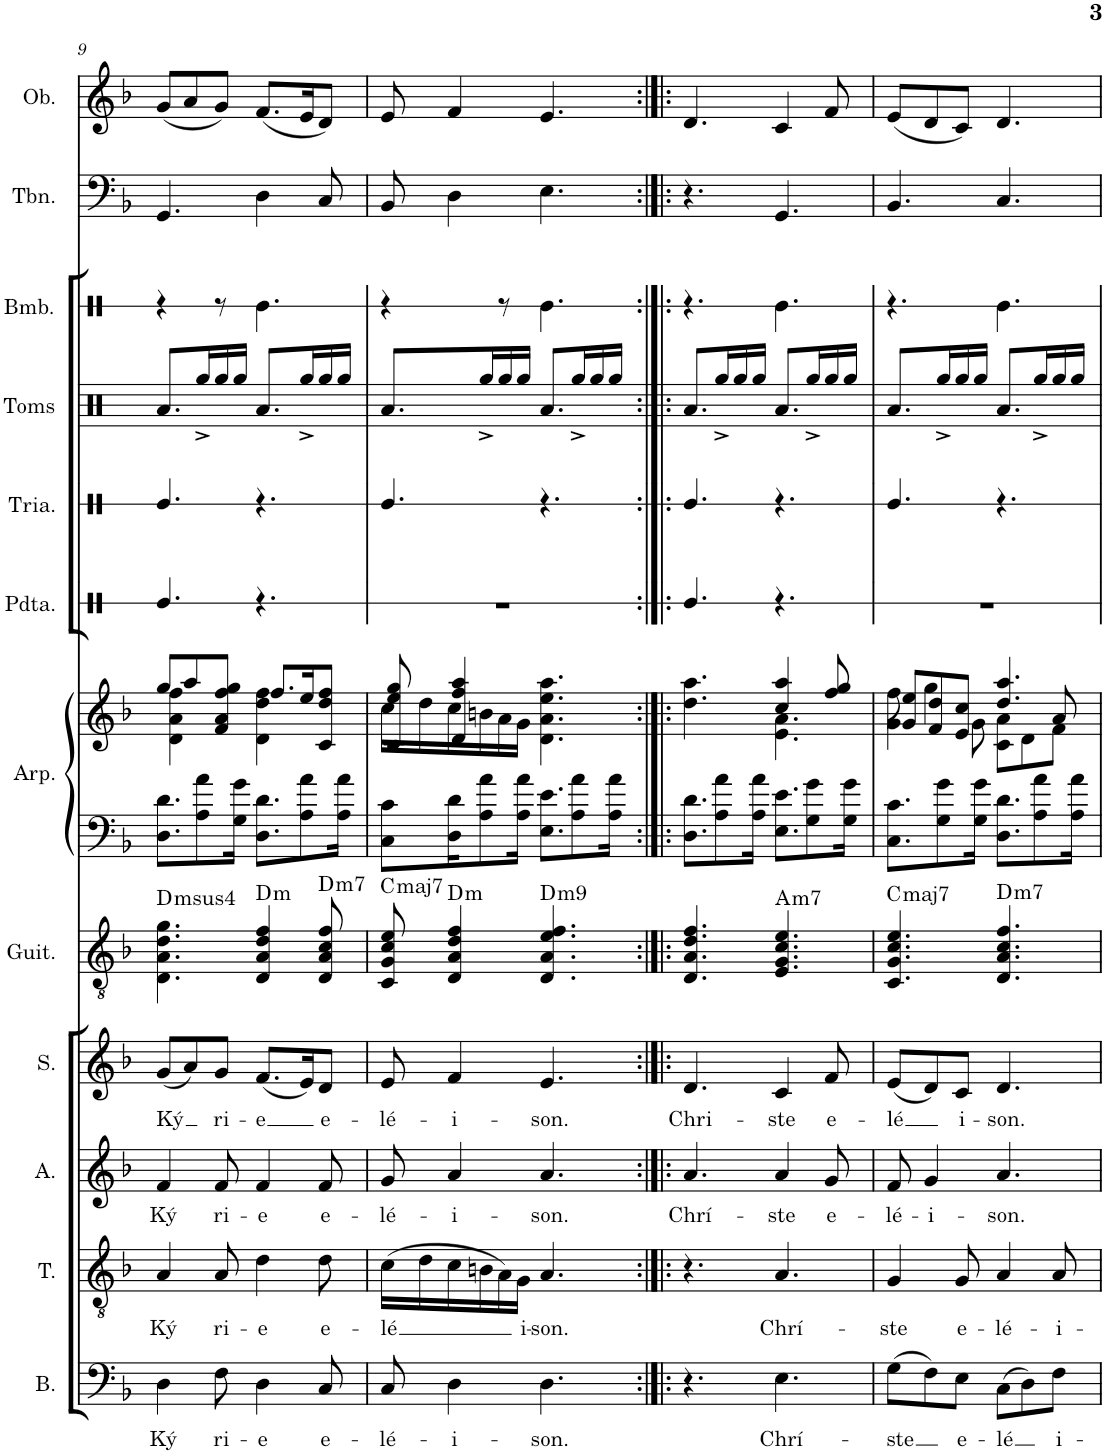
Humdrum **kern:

**kern	**text	**kern	**text	**kern	**text	**kern	**text	**kern	**harte	**kern	**kern	**kern	**kern	**kern	**kern	**kern	**kern
*part12	*part12	*part11	*part11	*part10	*part10	*part9	*part9	*part8	*part8	*part7	*part7	*part6	*part5	*part4	*part3	*part2	*part1
*staff13	*staff13	*staff12	*staff12	*staff11	*staff11	*staff10	*staff10	*staff9	*	*staff8	*staff7	*staff6	*staff5	*staff4	*staff3	*staff2	*staff1
*I"Bajo	*	*I"Tenor	*	*I"Alto	*	*I"Soprano	*	*I"Guitarra acústica	*	*I"Arpa	*	*I"Pandereta	*I"Triángulo	*I"Toms	*I"Bombo	*I"Trombón	*I"Oboe
*I'B.	*	*I'T.	*	*I'A.	*	*I'S.	*	*I'Guit.	*	*I'Arp.	*	*I'Pdta.	*	*I'Toms	*I'Bmb.	*I'Tbn.	*I'Ob.
!!LO:PB:g=z
*clefF4	*	*clefGv2	*	*clefG2	*	*clefG2	*	*clefGv2	*	*clefF4	*clefG2	*clefX	*clefX	*clefX	*clefX	*clefF4	*clefG2
*k[b-]	*	*k[b-]	*	*k[b-]	*	*k[b-]	*	*k[b-]	*	*k[b-]	*k[b-]	*k[]	*k[]	*k[]	*k[]	*k[b-]	*k[b-]
*M6/8	*	*M6/8	*	*M6/8	*	*M6/8	*	*M6/8	*	*M6/8	*M6/8	*M6/8	*M6/8	*M6/8	*M6/8	*M6/8	*M6/8
=9	=9	=9	=9	=9	=9	=9	=9	=9	=9	=9	=9	=9	=9	=9	=9	=9	=9
!	!LO:LY:b	!	!LO:LY:b	!	!LO:LY:b	!	!LO:LY:b	!	!LO:H:kt=4	!	!	!	!	!	!	!	!
*	*	*	*	*	*	*	*	*	*	*	*^	*	*	*	*	*	*
4D\	Ký	4A/	Ký	4f/	Ký	(8g/L	Ký	4.D\ 4.A\ 4.d\ 4.g\	D:sus4	8.D\ 8.d\L	8gg/L	4d\ 4a\ 4ff\	4.Re/	4.Re/	8.Ra/L	4r	4.GG/	(8g/L
.	.	.	.	.	.	8a/)	.	.	.	.	8aa/	.	.	.	.	.	.	8a/
.	.	.	.	.	.	.	.	.	.	8A\ 8a\	.	.	.	.	16Rgg^/L	.	.	.
!	!LO:LY:b	!	!LO:LY:b	!	!LO:LY:b	!	!LO:LY:b	!	!	!	!	!	!	!	!	!	!	!
8F\	ri-	8A/	ri-	8f/	ri-	8g/J	ri-	.	.	.	8f/ 8a/ 8ff/ 8gg/J	8ryy	.	.	16Rgg/	8r	.	8g/J)
.	.	.	.	.	.	.	.	.	.	16G\ 16g\Jk	.	.	.	.	16Rgg/JJ	.	.	.
!	!LO:LY:b	!	!LO:LY:b	!	!LO:LY:b	!	!LO:LY:b	!	!LO:H:kt=m	!	!	!	!	!	!	!	!	!
4D\	-e	4d\	-e	4f/	-e	(8.f/L	-e	4D/ 4A/ 4d/ 4f/	D:min	8.D\ 8.d\L	8.ff/L	4d\ 4dd\ 4ff\	4.r	4.r	8.Ra/L	4.Re\	4D\	(8.f/L
.	.	.	.	.	.	16e/K)	.	.	.	8A\ 8a\	16ee/K	.	.	.	16Rgg^/L	.	.	16e/K
!	!LO:LY:b	!	!LO:LY:b	!	!LO:LY:b	!	!LO:LY:b	!	!LO:H:kt=m7	!	!	!	!	!	!	!	!	!
8C/	e-	8d\	e-	8f/	e-	8d/J	e-	8D/ 8A/ 8c/ 8f/	D:min7	.	8c/ 8dd/ 8ff/J	8ryy	.	.	16Rgg/	.	8C/	8d/J)
.	.	.	.	.	.	.	.	.	.	16A\ 16a\Jk	.	.	.	.	16Rgg/JJ	.	.	.
=10	=10	=10	=10	=10	=10	=10	=10	=10	=10	=10	=10	=10	=10	=10	=10	=10	=10	=10
!	!LO:LY:b	!	!LO:LY:b	!	!LO:LY:b	!	!LO:LY:b	!	!LO:H:kt=maj7	!	!	!	!	!	!	!	!	!
8C/	-lé-	(16c\LL	-lé	8g/	-lé-	8e/	-lé-	8C/ 8G/ 8c/ 8e/	C:maj7	8C\ 8c\L	8c/ 8ee/ 8gg/	16cc\LL	2.r	4.Re/	8.Ra/L	4r	8BB-/	8e/
.	.	16d\	.	.	.	.	.	.	.	.	.	16dd\	.	.	.	.	.	.
!	!LO:LY:b	!	!	!	!LO:LY:b	!	!LO:LY:b	!	!LO:H:kt=m	!	!	!	!	!	!	!	!	!
4D\	-i-	16c\	.	4a/	-i-	4f/	-i-	4D/ 4A/ 4d/ 4f/	D:min	16D\ 16d\K	4d/ 4ff/ 4aa/	16cc\	.	.	.	.	4D\	4f/
.	.	16Bn\	.	.	.	.	.	.	.	8A\ 8a\	.	16bn\	.	.	16Rgg^/L	.	.	.
.	.	16A\)	.	.	.	.	.	.	.	.	.	16a\	.	.	16Rgg/	8r	.	.
!	!	!	!LO:LY:b	!	!	!	!	!	!	!	!	!	!	!	!	!	!	!
.	.	16G\JJ	i-	.	.	.	.	.	.	16A\ 16a\Jk	.	16g\JJ	.	.	16Rgg/JJ	.	.	.
!	!LO:LY:b	!	!LO:LY:b	!	!LO:LY:b	!	!LO:LY:b	!	!LO:H:kt=m9	!	!	!	!	!	!	!	!	!
4.D\	-son.	4.A/	-son.	4.a/	-son.	4.e/	-son.	4.D/ 4.A/ 4.e/ 4.f/	D:min9	8.E\ 8.e\L	4.d\ 4.a\ 4.ee\ 4.aa\	4.ryy	.	4.r	8.Ra/L	4.Re\	4.E\	4.e/
.	.	.	.	.	.	.	.	.	.	8A\ 8a\	.	.	.	.	16Rgg^/L	.	.	.
.	.	.	.	.	.	.	.	.	.	.	.	.	.	.	16Rgg/	.	.	.
.	.	.	.	.	.	.	.	.	.	16A\ 16a\Jk	.	.	.	.	16Rgg/JJ	.	.	.
=11:|!|:	=11:|!|:	=11:|!|:	=11:|!|:	=11:|!|:	=11:|!|:	=11:|!|:	=11:|!|:	=11:|!|:	=11:|!|:	=11:|!|:	=11:|!|:	=11:|!|:	=11:|!|:	=11:|!|:	=11:|!|:	=11:|!|:	=11:|!|:	=11:|!|:
!	!	!	!	!	!LO:LY:b	!	!LO:LY:b	!	!	!	!	!	!	!	!	!	!	!
4.r	.	4.r	.	4.a/	Chrí-	4.d/	Chri-	4.D/ 4.A/ 4.d/ 4.f/	.	8.D\ 8.d\L	4.dd\ 4.aa\	4.ryy	4.Re/	4.Re/	8.Ra/L	4.r	4.r	4.d/
.	.	.	.	.	.	.	.	.	.	8A\ 8a\	.	.	.	.	16Rgg^/L	.	.	.
.	.	.	.	.	.	.	.	.	.	.	.	.	.	.	16Rgg/	.	.	.
.	.	.	.	.	.	.	.	.	.	16A\ 16a\Jk	.	.	.	.	16Rgg/JJ	.	.	.
!	!LO:LY:b	!	!LO:LY:b	!	!LO:LY:b	!	!LO:LY:b	!	!LO:H:kt=m7	!	!	!	!	!	!	!	!	!
4.E\	-Chrí-	4.A/	-Chrí-	4a/	-ste	4c/	-ste	4.E/ 4.G/ 4.c/ 4.e/	A:min7	8.E\ 8.e\L	4cc/ 4aa/	4.e\ 4.a\	4.r	4.r	8.Ra/L	4.Re\	4.GG/	4c/
.	.	.	.	.	.	.	.	.	.	8G\ 8g\	.	.	.	.	16Rgg^/L	.	.	.
!	!	!	!	!	!LO:LY:b	!	!LO:LY:b	!	!	!	!	!	!	!	!	!	!	!
.	.	.	.	8g/	e-	8f/	e-	.	.	.	8ff/ 8gg/	.	.	.	16Rgg/	.	.	8f/
.	.	.	.	.	.	.	.	.	.	16G\ 16g\Jk	.	.	.	.	16Rgg/JJ	.	.	.
*	*	*	*	*	*	*	*	*	*	*	*v	*v	*	*	*	*	*	*
=12	=12	=12	=12	=12	=12	=12	=12	=12	=12	=12	=12	=12	=12	=12	=12	=12	=12
!	!LO:LY:b	!	!LO:LY:b	!	!LO:LY:b	!	!LO:LY:b	!	!LO:H:kt=maj7	!	!	!	!	!	!	!	!
*	*	*	*	*	*	*	*	*	*	*	*^	*	*	*	*	*	*
*	*	*	*	*	*	*	*	*	*	*	*	*^	*	*	*	*	*	*
(8G\L	-ste	4G/	-ste	8f/	-lé-	(8e/L	-lé	4.C/ 4.G/ 4.c/ 4.e/	C:maj7	8.C\ 8.c\L	8g/ 8ee/L	8ff\	4g\	2.r	4.Re/	8.Ra/L	4.r	4.BB-/	(8e/L
!	!	!	!	!	!LO:LY:b	!	!	!	!	!	!	!	!	!	!	!	!	!	!
8F\)	.	.	.	4g/	-i-	8d/)	.	.	.	.	8f/ 8dd/	4gg\	.	.	.	.	.	.	8d/
.	.	.	.	.	.	.	.	.	.	8G\ 8g\	.	.	.	.	.	16Rgg^/L	.	.	.
!	!LO:LY:b	!	!LO:LY:b	!	!	!	!LO:LY:b	!	!	!	!	!	!	!	!	!	!	!	!
8E\J	e-	8G/	e-	.	.	8c/J	i-	.	.	.	8e/ 8cc/J	.	8g\	.	.	16Rgg/	.	.	8c/J)
.	.	.	.	.	.	.	.	.	.	16G\ 16g\Jk	.	.	.	.	.	16Rgg/JJ	.	.	.
!	!LO:LY:b	!	!LO:LY:b	!	!LO:LY:b	!	!LO:LY:b	!	!LO:H:kt=m7	!	!	!	!	!	!	!	!	!	!
(8C\L	-lé	4A/	-lé-	4.a/	-son.	4.d/	-son.	4.D/ 4.A/ 4.c/ 4.f/	D:min7	8.D\ 8.d\L	4.dd/ 4.aa/	8c\L	4a\	.	4.r	8.Ra/L	4.Re\	4.C/	4.d/
8D\)	.	.	.	.	.	.	.	.	.	.	.	8d\	.	.	.	.	.	.	.
.	.	.	.	.	.	.	.	.	.	8A\ 8a\	.	.	.	.	.	16Rgg^/L	.	.	.
!	!LO:LY:b	!	!LO:LY:b	!	!	!	!	!	!	!	!	!	!	!	!	!	!	!	!
8F\J	i-	8A/	-i-	.	.	.	.	.	.	.	.	8f\J	8a/	.	.	16Rgg/	.	.	.
.	.	.	.	.	.	.	.	.	.	16A\ 16a\Jk	.	.	.	.	.	16Rgg/JJ	.	.	.
*	*	*	*	*	*	*	*	*	*	*	*v	*v	*v	*	*	*	*	*	*
=	=	=	=	=	=	=	=	=	=	=	=	=	=	=	=	=	=
*-	*-	*-	*-	*-	*-	*-	*-	*-	*-	*-	*-	*-	*-	*-	*-	*-	*-
